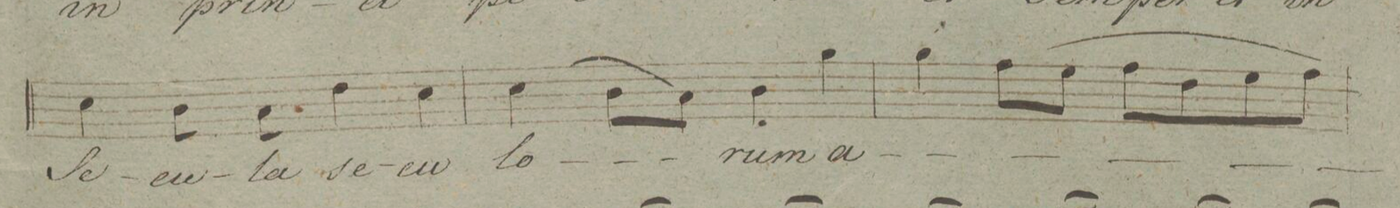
**kern	**text	**dynam
*I"Tenore.	*	*
*clefC4	*	*
*k[b-]	*	*
*met(c|)	*	*
*M2/2	*	*
4B-\	Se-	.
8A\	-cu-	.
8G\	-la	.
4c\	se-	.
4B-\	-cu-	.
=61	=61	=61
(4B-\	-lo-	.
8A\L	.	.
8G\J)	.	.
4A\	-rum	.
4f\	a-	.
=62	=62	=62
4f\	.	.
(8e\L	.	.
8d\J	.	.
8e\L	.	.
8c\	.	.
8d\	.	.
8e\J)	.	.
=63	=63	=63
*-	*-	*-
